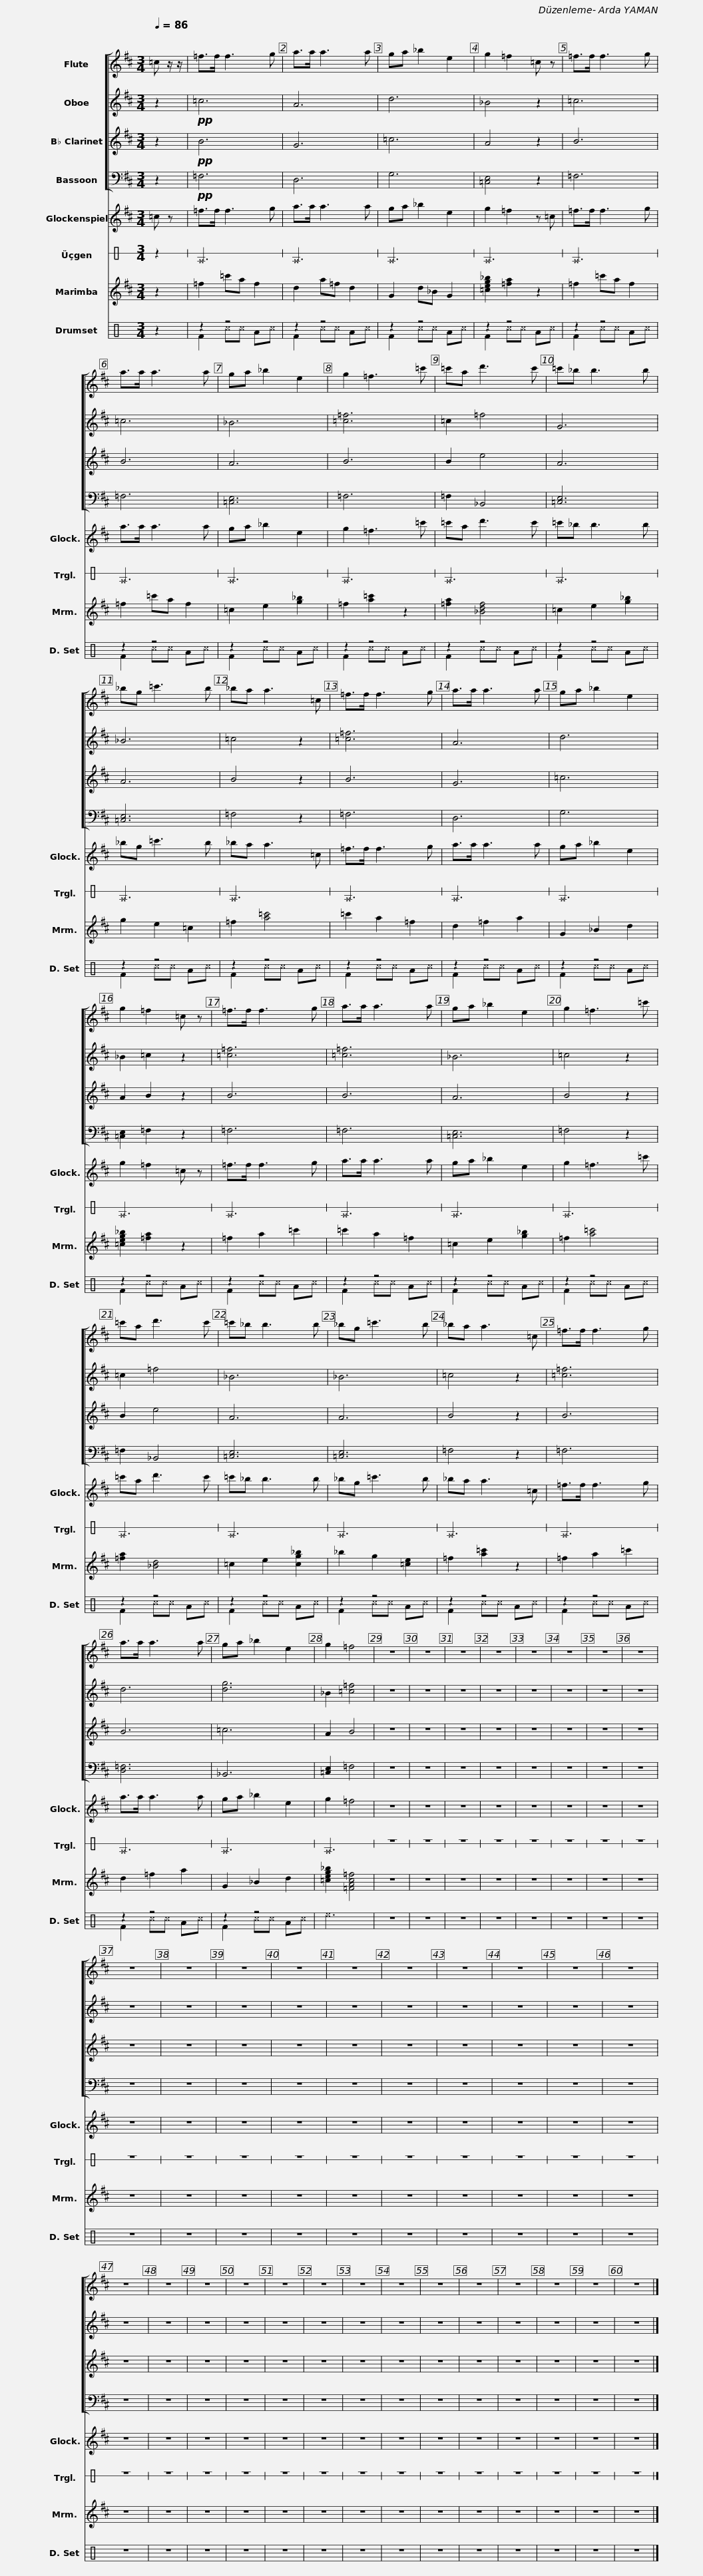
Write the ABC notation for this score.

X:1
%%score [ 1 2 3 4 ] 5 6 7 ( 8 9 )
L:1/8
Q:1/4=86
M:3/4
I:linebreak $
K:D
V:1 treble
V:2 treble
V:3 treble transpose=-2
V:4 bass
V:5 treble transpose=24
V:6 perc stafflines=1
K:none
V:7 treble
V:8 perc
K:none
V:9 perc
K:none
V:1
 =c z/ z/ | =f>f f3 g | a>a a3 a | ga _b2 e2 | g2 =f2 =c z |$ %5
 =f>f f3 g | a>a a3 a | ga _b2 e2 | g2 =f3 =c' | =c'a d'3 c' |$ %10
 =c'_b b3 b | _bg =c'3 b | _ba a3 =c | =f>f f3 g | a>a a3 a |$ %15
 ga _b2 e2 | g2 =f2 =c z | =f>f f3 g | a>a a3 a | ga _b2 e2 | %20
 g2 =f3 =c' |$ =c'a d'3 c' | =c'_b b3 b | _bg =c'3 b | _ba a3 =c | %25
 =f>f f3 g |$ a>a a3 a | ga _b2 e2 | g2 =f4 | z6 | %30
 z6 | z6 | z6 | z6 | z6 | %35
 z6 | z6 | z6 |$ z6 | z6 | %40
 z6 | z6 | z6 | z6 | z6 | %45
 z6 | z6 | z6 | z6 | z6 | %50
 z6 | z6 | z6 | z6 | z6 |$ %55
 z6 | z6 | z6 | z6 | z6 | %60
 z6 |] %61
V:2
 z2 |!pp! =c6 | A6 | d6 | _B4 z2 |$ %5
 =c6 | =c6 | _B6 | [=c=f]6 | =c2 =f4 |$ %10
 G6 | _B6 | =c4 z2 | [=c=f]6 | A6 |$ %15
 d6 | _B2 =c2 z2 | [=c=f]6 | [=c=f]6 | _B6 | %20
 =c4 z2 |$ =c2 =f4 | _B6 | _B6 | =c4 z2 | %25
 [=c=f]6 |$ d6 | [dg]6 | _B2 [=c=f]4 | z6 | %30
 z6 | z6 | z6 | z6 | z6 | %35
 z6 | z6 | z6 |$ z6 | z6 | %40
 z6 | z6 | z6 | z6 | z6 | %45
 z6 | z6 | z6 | z6 | z6 | %50
 z6 | z6 | z6 | z6 | z6 |$ %55
 z6 | z6 | z6 | z6 | z6 | %60
 z6 |] %61
V:3
 z2 |!pp! B6 | G6 | =c6 | A4 z2 |$ %5
 B6 | B6 | A6 | B6 | B2 e4 |$ %10
 A6 | A6 | B4 z2 | B6 | G6 |$ %15
 =c6 | A2 B2 z2 | B6 | B6 | A6 | %20
 B4 z2 |$ B2 e4 | A6 | A6 | B4 z2 | %25
 B6 |$ B6 | =c6 | A2 B4 | z6 | %30
 z6 | z6 | z6 | z6 | z6 | %35
 z6 | z6 | z6 |$ z6 | z6 | %40
 z6 | z6 | z6 | z6 | z6 | %45
 z6 | z6 | z6 | z6 | z6 | %50
 z6 | z6 | z6 | z6 | z6 |$ %55
 z6 | z6 | z6 | z6 | z6 | %60
 z6 |] %61
V:4
 z2 |!pp! =F,6 | D,6 | G,6 | [=C,E,]4 z2 |$ %5
 =F,6 | =F,6 | [=C,E,]6 | =F,6 | =F,2 _B,,4 |$ %10
 [=C,E,]6 | [=C,E,]6 | =F,4 z2 | =F,6 | D,6 |$ %15
 G,6 | [=C,E,]2 =F,2 z2 | =F,6 | =F,6 | [=C,E,]6 | %20
 =F,4 z2 |$ =F,2 _B,,4 | [=C,E,]6 | [=C,E,]6 | =F,4 z2 | %25
 =F,6 |$ [D,=F,]6 | _B,,6 | [=C,E,]2 =F,4 | z6 | %30
 z6 | z6 | z6 | z6 | z6 | %35
 z6 | z6 | z6 |$ z6 | z6 | %40
 z6 | z6 | z6 | z6 | z6 | %45
 z6 | z6 | z6 | z6 | z6 | %50
 z6 | z6 | z6 | z6 | z6 |$ %55
 z6 | z6 | z6 | z6 | z6 | %60
 z6 |] %61
V:5
 =c z | =f>f f3 g | a>a a3 a | ga _b2 e2 | g2 =f2 z =c |$ %5
 =f>f f3 g | a>a a3 a | ga _b2 e2 | g2 =f3 =c' | =c'a d'3 c' |$ %10
 =c'_b b3 b | _bg =c'3 b | _ba a3 =c | =f>f f3 g | a>a a3 a |$ %15
 ga _b2 e2 | g2 =f2 =c z | =f>f f3 g | a>a a3 a | ga _b2 e2 | %20
 g2 =f3 =c' |$ =c'a d'3 c' | =c'_b b3 b | _bg =c'3 b | _ba a3 =c | %25
 =f>f f3 g |$ a>a a3 a | ga _b2 e2 | g2 =f4 | z6 | %30
 z6 | z6 | z6 | z6 | z6 | %35
 z6 | z6 | z6 |$ z6 | z6 | %40
 z6 | z6 | z6 | z6 | z6 | %45
 z6 | z6 | z6 | z6 | z6 | %50
 z6 | z6 | z6 | z6 | z6 |$ %55
 z6 | z6 | z6 | z6 | z6 | %60
 z6 |] %61
V:6
[K:C] z2 | ^E6 | ^E6 | ^E6 | ^E6 |$ %5
 ^E6 | ^E6 | ^E6 | ^E6 | ^E6 |$ %10
 ^E6 | ^E6 | ^E6 | ^E6 | ^E6 |$ %15
 ^E6 | ^E6 | ^E6 | ^E6 | ^E6 | %20
 ^E6 |$ ^E6 | ^E6 | ^E6 | ^E6 | %25
 ^E6 |$ ^E6 | ^E6 | ^E6 | z6 | %30
 z6 | z6 | z6 | z6 | z6 | %35
 z6 | z6 | z6 |$ z6 | z6 | %40
 z6 | z6 | z6 | z6 | z6 | %45
 z6 | z6 | z6 | z6 | z6 | %50
 z6 | z6 | z6 | z6 | z6 |$ %55
 z6 | z6 | z6 | z6 | z6 | %60
 z6 |] %61
V:7
 z2 | =f2 =c'a f2 | d2 a=f d2 | G2 d_B G2 | [=ceg_b]2 [=fa]2 z2 |$ %5
 =f2 =c'a f2 | =f2 =c'a f2 | =c2 e2 [g_b]2 | =f2 [a=c']2 z2 | [=fa]2 [_Bdf]4 |$ %10
 =c2 e2 [g_b]2 | g2 e2 =c2 | =f2 [a=c']4 | =c'2 a2 =f2 | d2 =f2 a2 |$ %15
 G2 _B2 d2 | [=ceg_b]2 [=fa]2 z2 | =f2 a2 =c'2 | =c'2 a2 =f2 | =c2 e2 [g_b]2 | %20
 =f2 [a=c']4 |$ [=fa]2 [_Bd]4 | =c2 e2 [cg_b]2 | _b2 g2 [=ce]2 | =f2 [a=c']2 z2 | %25
 =f2 a2 =c'2 |$ d2 =f2 a2 | G2 _B2 d2 | [=ceg_b]2 [=FAc=f]4 | z6 | %30
 z6 | z6 | z6 | z6 | z6 | %35
 z6 | z6 | z6 |$ z6 | z6 | %40
 z6 | z6 | z6 | z6 | z6 | %45
 z6 | z6 | z6 | z6 | z6 | %50
 z6 | z6 | z6 | z6 | z6 |$ %55
 z6 | z6 | z6 | z6 | z6 | %60
 z6 |] %61
V:8
[K:C] z2 | z2 z4 | z2 z4 | z2 z4 | z2 z4 |$ %5
 z2 z4 | z2 z4 | z2 z4 | z2 z4 | z2 z4 |$ %10
 z2 z4 | z2 z4 | z2 z4 | z2 z4 | z2 z4 |$ %15
 z2 z4 | z2 z4 | z2 z4 | z2 z4 | z2 z4 | %20
 z2 z4 |$ z2 z4 | z2 z4 | z2 z4 | z2 z4 | %25
 z2 z4 |$ z2 z4 | z2 z4 | ^e6 | z6 | %30
 z6 | z6 | z6 | z6 | z6 | %35
 z6 | z6 | z6 |$ z6 | z6 | %40
 z6 | z6 | z6 | z6 | z6 | %45
 z6 | z6 | z6 | z6 | z6 | %50
 z6 | z6 | z6 | z6 | z6 |$ %55
 z6 | z6 | z6 | z6 | z6 | %60
 z6 |] %61
V:9
[K:C] x2 | F2 ^c^c A^c | F2 ^c^c A^c | F2 ^c^c A^c | F2 ^c^c A^c |$ %5
 F2 ^c^c A^c | F2 ^c^c A^c | F2 ^c^c A^c | F2 ^c^c A^c | F2 ^c^c A^c |$ %10
 F2 ^c^c A^c | F2 ^c^c A^c | F2 ^c^c A^c | F2 ^c^c A^c | F2 ^c^c A^c |$ %15
 F2 ^c^c A^c | F2 ^c^c A^c | F2 ^c^c A^c | F2 ^c^c A^c | F2 ^c^c A^c | %20
 F2 ^c^c A^c |$ F2 ^c^c A^c | F2 ^c^c A^c | F2 ^c^c A^c | F2 ^c^c A^c | %25
 F2 ^c^c A^c |$ F2 ^c^c A^c | F2 ^c^c A^c | x6 | x6 | %30
 x6 | x6 | x6 | x6 | x6 | %35
 x6 | x6 | x6 |$ x6 | x6 | %40
 x6 | x6 | x6 | x6 | x6 | %45
 x6 | x6 | x6 | x6 | x6 | %50
 x6 | x6 | x6 | x6 | x6 |$ %55
 x6 | x6 | x6 | x6 | x6 | %60
 x6 |] %61
